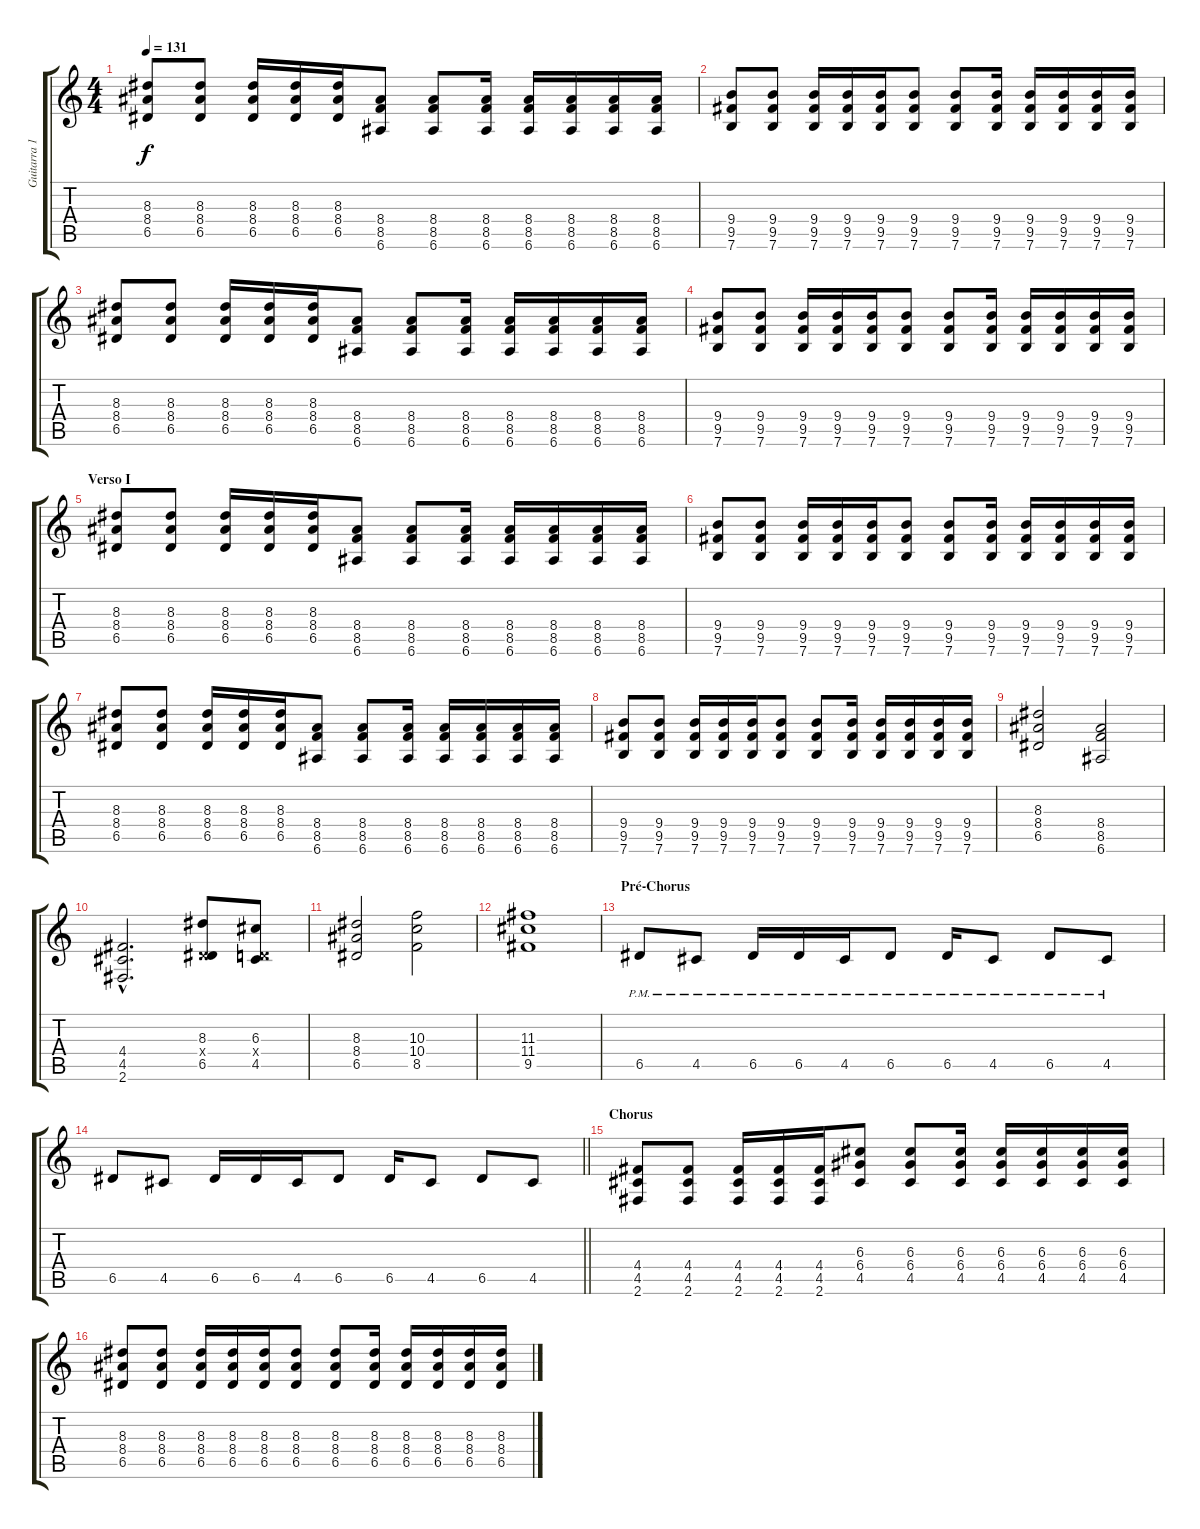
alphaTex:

\track ("Guitarra 1 - Mathias" "Guitarra 1") {instrument overdrivenguitar}
\staff {score tabs}
\tuning (E4 B3 G3 D3 A2 E2) {hide}
\ts (4 4)
\tempo 131
\clef g2
\ks c
(8.3 8.4 6.5).8{dy f instrument overdrivenguitar} (8.3 8.4 6.5).8 (8.3 8.4 6.5).16 (8.3 8.4 6.5).16 (8.3 8.4 6.5).16 (8.4 8.5 6.6).8 (8.4 8.5 6.6).8 (8.4 8.5 6.6).16 (8.4 8.5 6.6).16 (8.4 8.5 6.6).16 (8.4 8.5 6.6).16 (8.4 8.5 6.6).16 |
(9.4 9.5 7.6).8 (9.4 9.5 7.6).8 (9.4 9.5 7.6).16 (9.4 9.5 7.6).16 (9.4 9.5 7.6).16 (9.4 9.5 7.6).8 (9.4 9.5 7.6).8 (9.4 9.5 7.6).16 (9.4 9.5 7.6).16 (9.4 9.5 7.6).16 (9.4 9.5 7.6).16 (9.4 9.5 7.6).16 |
(8.3 8.4 6.5).8 (8.3 8.4 6.5).8 (8.3 8.4 6.5).16 (8.3 8.4 6.5).16 (8.3 8.4 6.5).16 (8.4 8.5 6.6).8 (8.4 8.5 6.6).8 (8.4 8.5 6.6).16 (8.4 8.5 6.6).16 (8.4 8.5 6.6).16 (8.4 8.5 6.6).16 (8.4 8.5 6.6).16 |
(9.4 9.5 7.6).8 (9.4 9.5 7.6).8 (9.4 9.5 7.6).16 (9.4 9.5 7.6).16 (9.4 9.5 7.6).16 (9.4 9.5 7.6).8 (9.4 9.5 7.6).8 (9.4 9.5 7.6).16 (9.4 9.5 7.6).16 (9.4 9.5 7.6).16 (9.4 9.5 7.6).16 (9.4 9.5 7.6).16 |
\section ("" "Verso I")
(8.3 8.4 6.5).8 (8.3 8.4 6.5).8 (8.3 8.4 6.5).16 (8.3 8.4 6.5).16 (8.3 8.4 6.5).16 (8.4 8.5 6.6).8 (8.4 8.5 6.6).8 (8.4 8.5 6.6).16 (8.4 8.5 6.6).16 (8.4 8.5 6.6).16 (8.4 8.5 6.6).16 (8.4 8.5 6.6).16 |
(9.4 9.5 7.6).8 (9.4 9.5 7.6).8 (9.4 9.5 7.6).16 (9.4 9.5 7.6).16 (9.4 9.5 7.6).16 (9.4 9.5 7.6).8 (9.4 9.5 7.6).8 (9.4 9.5 7.6).16 (9.4 9.5 7.6).16 (9.4 9.5 7.6).16 (9.4 9.5 7.6).16 (9.4 9.5 7.6).16 |
(8.3 8.4 6.5).8 (8.3 8.4 6.5).8 (8.3 8.4 6.5).16 (8.3 8.4 6.5).16 (8.3 8.4 6.5).16 (8.4 8.5 6.6).8 (8.4 8.5 6.6).8 (8.4 8.5 6.6).16 (8.4 8.5 6.6).16 (8.4 8.5 6.6).16 (8.4 8.5 6.6).16 (8.4 8.5 6.6).16 |
(9.4 9.5 7.6).8 (9.4 9.5 7.6).8 (9.4 9.5 7.6).16 (9.4 9.5 7.6).16 (9.4 9.5 7.6).16 (9.4 9.5 7.6).8 (9.4 9.5 7.6).8 (9.4 9.5 7.6).16 (9.4 9.5 7.6).16 (9.4 9.5 7.6).16 (9.4 9.5 7.6).16 (9.4 9.5 7.6).16 |
(8.3 8.4 6.5).2{volume 13} (8.4 8.5 6.6).2{volume 11} |
(4.4{hac} 4.5{hac} 2.6{hac}).2{d volume 9} (8.3 0.4{x} 6.5).8 (6.3 0.4{x} 4.5).8 |
(8.3 8.4 6.5).2{volume 13} (10.3 10.4 8.5).2{volume 11} |
(11.3 11.4 9.5).1{volume 9} |
\section ("" "Pré-Chorus")
6.5{pm}.8{volume 9} 4.5{pm}.8 6.5{pm}.16 6.5{pm}.16 4.5{pm}.16 6.5{pm}.8 6.5{pm}.16 4.5{pm}.8 6.5{pm}.8 4.5{pm}.8 |
\barLineRight lightlight
6.5.8 4.5.8 6.5.16 6.5.16 4.5.16 6.5.8 6.5.16 4.5.8 6.5.8 4.5.8 |
\section ("" "Chorus")
(4.4 4.5 2.6).8 (4.4 4.5 2.6).8 (4.4 4.5 2.6).16 (4.4 4.5 2.6).16 (4.4 4.5 2.6).16 (6.3 6.4 4.5).8 (6.3 6.4 4.5).8 (6.3 6.4 4.5).16 (6.3 6.4 4.5).16 (6.3 6.4 4.5).16 (6.3 6.4 4.5).16 (6.3 6.4 4.5).16 |
(8.3 8.4 6.5).8 (8.3 8.4 6.5).8 (8.3 8.4 6.5).16 (8.3 8.4 6.5).16 (8.3 8.4 6.5).16 (8.3 8.4 6.5).8 (8.3 8.4 6.5).8 (8.3 8.4 6.5).16 (8.3 8.4 6.5).16 (8.3 8.4 6.5).16 (8.3 8.4 6.5).16 (8.3 8.4 6.5).16
